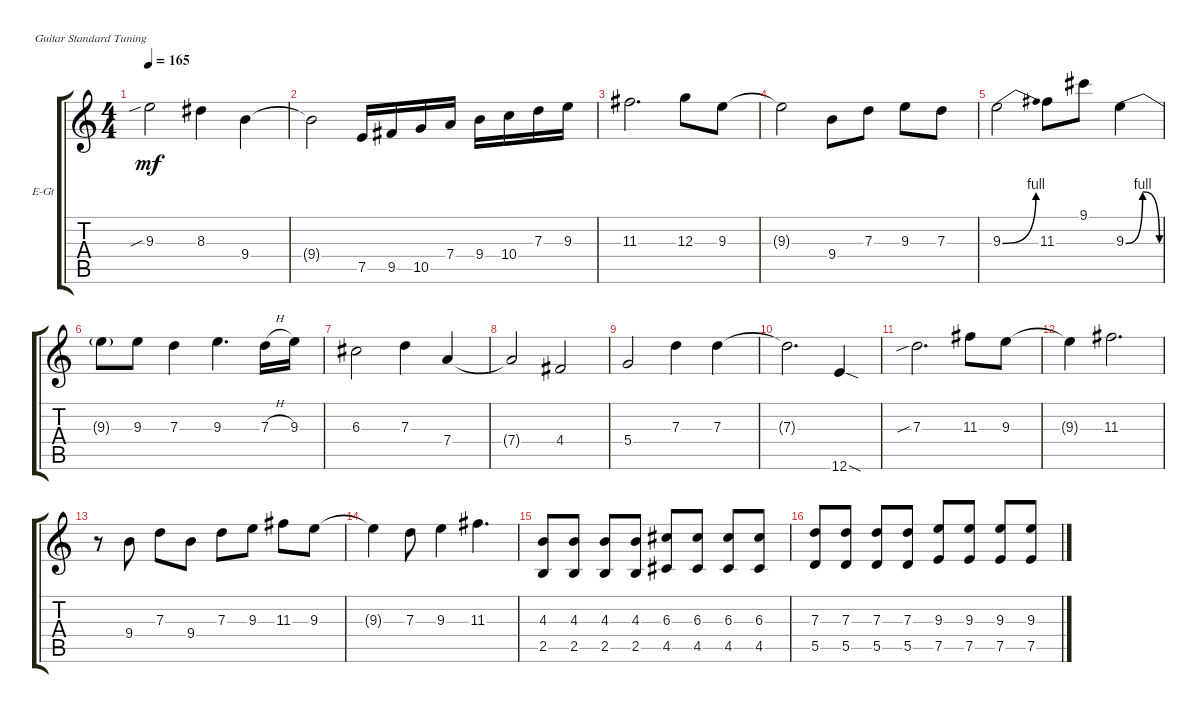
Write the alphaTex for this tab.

\defaultSystemsLayout 4
\bracketExtendMode groupsimilarinstruments
\firstSystemTrackNameOrientation horizontal
\otherSystemsTrackNameOrientation horizontal
\track ("Electric Guitar" "E-Gt") {instrument distortionguitar}
\staff {score tabs}
\tuning (E4 B3 G3 D3 A2 E2)
\ts (4 4)
\tempo 165
\clef g2
\ks c
9.3{sib}.2{dy mf} 8.3.4 9.4.4 |
9.4{t}.2 7.5.16 9.5.16 10.5.16 7.4.16 9.4.16 10.4.16 7.3.16 9.3.16 |
11.3.2{d} 12.3.8 9.3.8 |
9.3{t}.2 9.4.8 7.3.8 9.3.8 7.3.8 |
9.3{be (bend 0 0 15 4)}.2 11.3.8 9.1.8 9.3{be (bendrelease 0 0 10.2 4 20.4 4 30 0)}.4 |
9.3{t}.8 9.3.8 7.3.4 9.3.4{d} 7.3{h}.16 9.3.16 |
6.3.2 7.3.4 7.4.4 |
7.4{t}.2 4.4.2 |
5.4.2 7.3.4 7.3.4 |
7.3{t}.2{d} 12.6{sod}.4 |
7.3{sib}.2{d} 11.3.8 9.3.8 |
9.3{t}.4 11.3.2{d} |
r.8 9.4.8 7.3.8 9.4.8 7.3.8 9.3.8 11.3.8 9.3.8 |
9.3{t}.4 7.3.8 9.3.4 11.3.4{d} |
(2.5 4.3).8 (4.3 2.5).8 (4.3 2.5).8 (4.3 2.5).8 (4.5 6.3).8 (4.5 6.3).8 (4.5 6.3).8 (4.5 6.3).8 |
(5.5 7.3).8 (5.5 7.3).8 (5.5 7.3).8 (5.5 7.3).8 (7.5 9.3).8 (7.5 9.3).8 (7.5 9.3).8 (7.5 9.3).8
